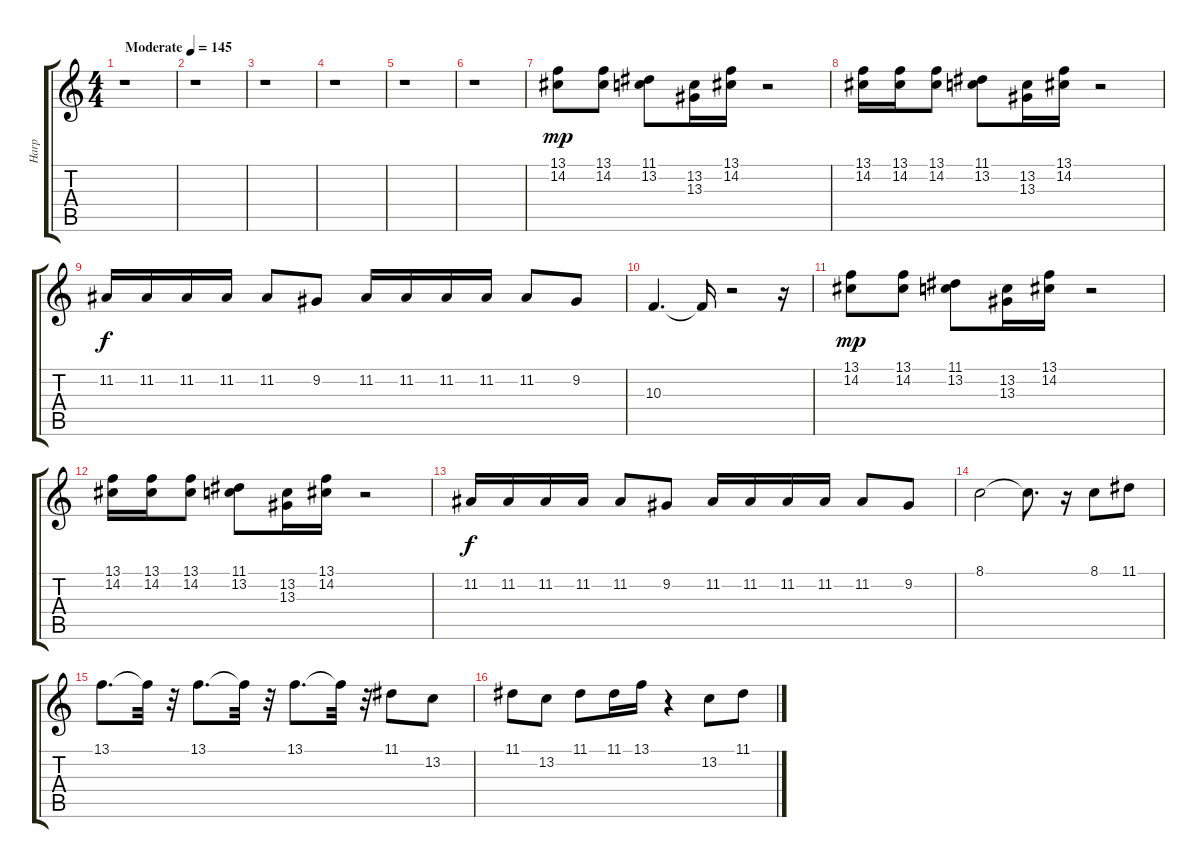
\track ("Harp" "Harp") {instrument orchestralharp}
\staff {score tabs}
\tuning (E4 B3 G3 D3 A2 E2) {hide}
\ts (4 4)
\tempo (145 "Moderate")
\clef g2
\ks c
r.1{dy mp instrument orchestralharp} |
r.1 |
r.1 |
r.1 |
r.1 |
r.1 |
(13.1 14.2).8 (13.1 14.2).8 (11.1 13.2).8 (13.2 13.3).16 (13.1 14.2).16 r.2 |
(13.1 14.2).16 (13.1 14.2).16 (13.1 14.2).8 (11.1 13.2).8 (13.2 13.3).16 (13.1 14.2).16 r.2 |
11.2.16{dy f} 11.2.16 11.2.16 11.2.16 11.2.8 9.2.8 11.2.16 11.2.16 11.2.16 11.2.16 11.2.8 9.2.8 |
10.3.4{d} 10.3{t}.16 r.2 r.16 |
(13.1 14.2).8{dy mp} (13.1 14.2).8 (11.1 13.2).8 (13.2 13.3).16 (13.1 14.2).16 r.2 |
(13.1 14.2).16 (13.1 14.2).16 (13.1 14.2).8 (11.1 13.2).8 (13.2 13.3).16 (13.1 14.2).16 r.2 |
11.2.16{dy f} 11.2.16 11.2.16 11.2.16 11.2.8 9.2.8 11.2.16 11.2.16 11.2.16 11.2.16 11.2.8 9.2.8 |
8.1.2 8.1{t}.8{d} r.16 8.1.8 11.1.8 |
13.1.8{d} 13.1{t}.32 r.32 13.1.8{d} 13.1{t}.32 r.32 13.1.8{d} 13.1{t}.32 r.32 11.1.8 13.2.8 |
11.1.8 13.2.8 11.1.8 11.1.16 13.1.16 r.4 13.2.8 11.1.8
